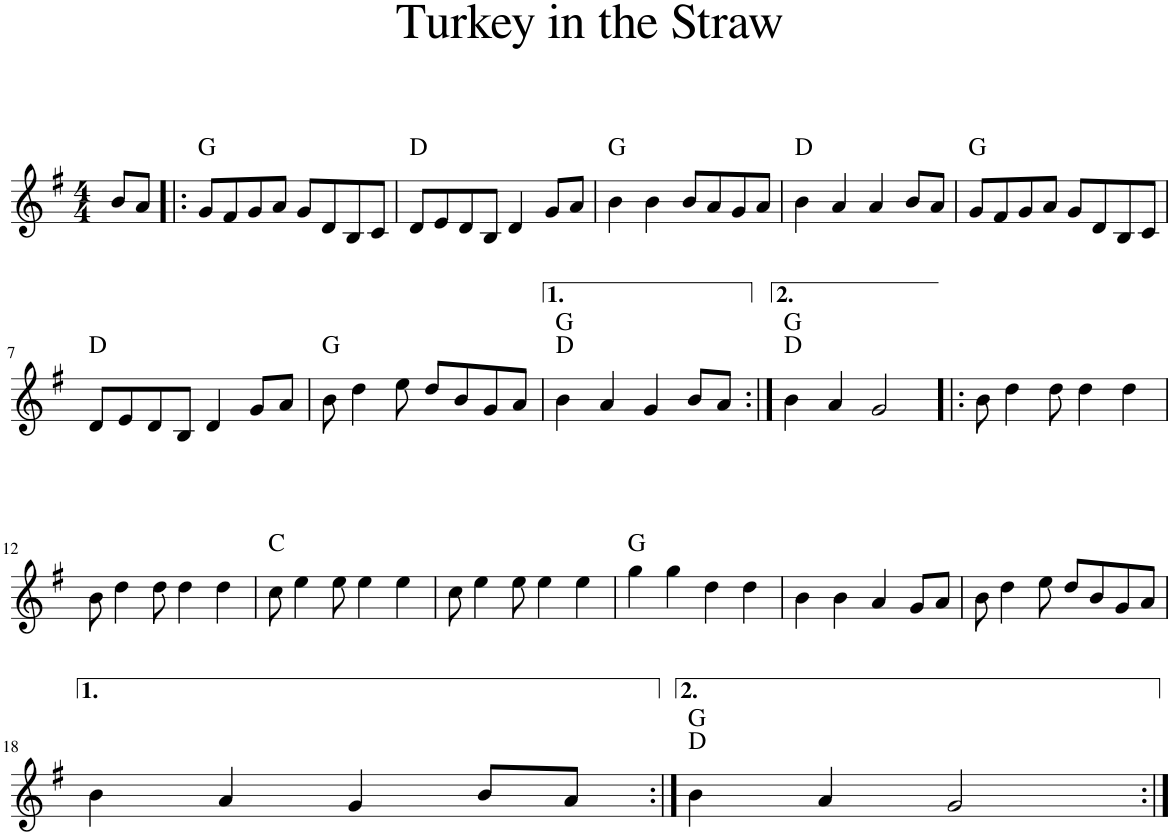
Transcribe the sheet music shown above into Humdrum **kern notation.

**kern	**harte
*part1	*part1
*staff1	*
*I"Traditional Music Library(www.rodsmith.org.uk) Tune#010464	*
*clefG2	*
*k[f#]	*
*M4/4	*
=1	=1
8b/L	.
8a/J	.
=2!|:	=2!|:
8g/L	G:maj
8f#/	.
8g/	.
8a/J	.
8g/L	.
8d/	.
8B/	.
8c/J	.
=3	=3
8d/L	D:maj
8e/	.
8d/	.
8B/J	.
4d/	.
8g/L	.
8a/J	.
=4	=4
4b\	G:maj
4b\	.
8b/L	.
8a/	.
8g/	.
8a/J	.
=5	=5
4b\	D:maj
4a/	.
4a/	.
8b/L	.
8a/J	.
=6	=6
8g/L	G:maj
8f#/	.
8g/	.
8a/J	.
8g/L	.
8d/	.
8B/	.
8c/J	.
!!LO:LB:g=z
=7	=7
8d/L	D:maj
8e/	.
8d/	.
8B/J	.
4d/	.
8g/L	.
8a/J	.
=8	=8
8b\	G:maj
4dd\	.
8ee\	.
8dd/L	.
8b/	.
8g/	.
8a/J	.
=9	=9
4b\	D:maj G:maj
4a/	.
4g/	.
8b/L	.
8a/J	.
=10:|!	=10:|!
4b\	D:maj G:maj
4a/	.
2g/	.
=11!|:	=11!|:
8b\	.
4dd\	.
8dd\	.
4dd\	.
4dd\	.
!!LO:LB:g=z
=12	=12
8b\	.
4dd\	.
8dd\	.
4dd\	.
4dd\	.
=13	=13
8cc\	C:maj
4ee\	.
8ee\	.
4ee\	.
4ee\	.
=14	=14
8cc\	.
4ee\	.
8ee\	.
4ee\	.
4ee\	.
=15	=15
4gg\	G:maj
4gg\	.
4dd\	.
4dd\	.
=16	=16
4b\	.
4b\	.
4a/	.
8g/L	.
8a/J	.
=17	=17
8b\	.
4dd\	.
8ee\	.
8dd/L	.
8b/	.
8g/	.
8a/J	.
!!LO:LB:g=z
=18	=18
4b\	.
4a/	.
4g/	.
8b/L	.
8a/J	.
=19:|!	=19:|!
4b\	D:maj G:maj
4a/	.
2g/	.
=:|!	=:|!
*-	*-
